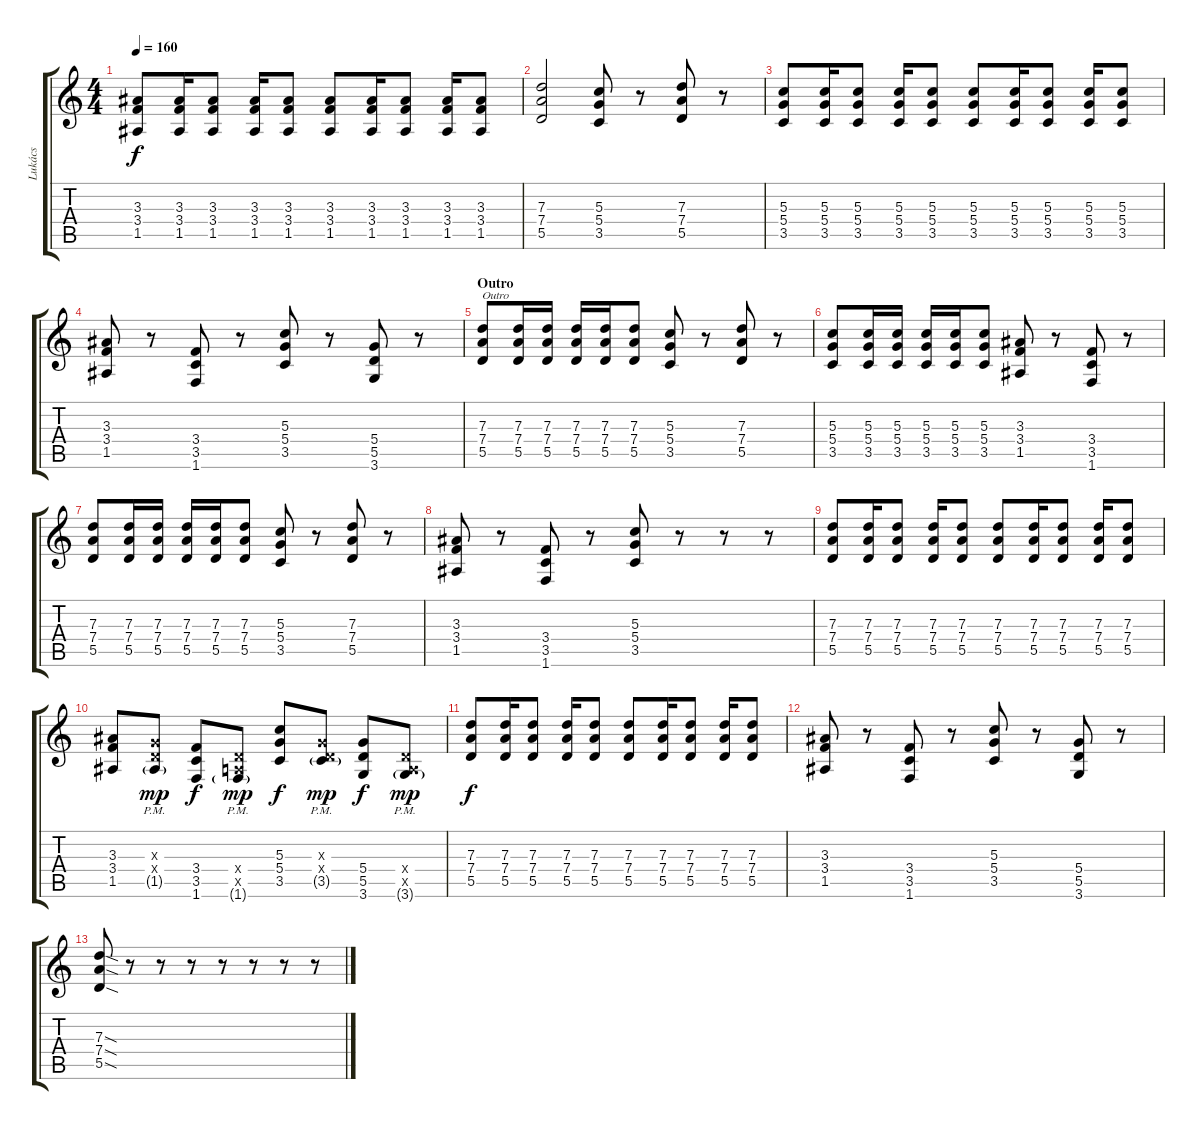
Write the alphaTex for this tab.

\track ("Lukács" "Lukács") {instrument distortionguitar}
\staff {score tabs}
\tuning (E4 B3 G3 D3 A2 E2) {hide}
\ts (4 4)
\tempo 160
\clef g2
\ks c
(3.3 3.4 1.5).8{dy f} (3.3 3.4 1.5).16 (3.3 3.4 1.5).8 (3.3 3.4 1.5).16 (3.3 3.4 1.5).8 (3.3 3.4 1.5).8 (3.3 3.4 1.5).16 (3.3 3.4 1.5).8 (3.3 3.4 1.5).16 (3.3 3.4 1.5).8 |
(7.3 7.4 5.5).2 (5.3 5.4 3.5).8 r.8 (7.3 7.4 5.5).8 r.8 |
(5.3 5.4 3.5).8 (5.3 5.4 3.5).16 (5.3 5.4 3.5).8 (5.3 5.4 3.5).16 (5.3 5.4 3.5).8 (5.3 5.4 3.5).8 (5.3 5.4 3.5).16 (5.3 5.4 3.5).8 (5.3 5.4 3.5).16 (5.3 5.4 3.5).8 |
(3.3 3.4 1.5).8 r.8 (3.4 3.5 1.6).8 r.8 (5.3 5.4 3.5).8 r.8 (5.4 5.5 3.6).8 r.8 |
\section ("" "Outro")
(7.3 7.4 5.5).8{txt "Outro"} (7.3 7.4 5.5).16 (7.3 7.4 5.5).16 (7.3 7.4 5.5).16 (7.3 7.4 5.5).16 (7.3 7.4 5.5).8 (5.3 5.4 3.5).8 r.8 (7.3 7.4 5.5).8 r.8 |
(5.3 5.4 3.5).8 (5.3 5.4 3.5).16 (5.3 5.4 3.5).16 (5.3 5.4 3.5).16 (5.3 5.4 3.5).16 (5.3 5.4 3.5).8 (3.3 3.4 1.5).8 r.8 (3.4 3.5 1.6).8 r.8 |
(7.3 7.4 5.5).8 (7.3 7.4 5.5).16 (7.3 7.4 5.5).16 (7.3 7.4 5.5).16 (7.3 7.4 5.5).16 (7.3 7.4 5.5).8 (5.3 5.4 3.5).8 r.8 (7.3 7.4 5.5).8 r.8 |
(3.3 3.4 1.5).8 r.8 (3.4 3.5 1.6).8 r.8 (5.3 5.4 3.5).8 r.8 r.8 r.8 |
(7.3 7.4 5.5).8 (7.3 7.4 5.5).16 (7.3 7.4 5.5).8 (7.3 7.4 5.5).16 (7.3 7.4 5.5).8 (7.3 7.4 5.5).8 (7.3 7.4 5.5).16 (7.3 7.4 5.5).8 (7.3 7.4 5.5).16 (7.3 7.4 5.5).8 |
(3.3 3.4 1.5).8 (0.3{x} 0.4{x} 1.5{g pm}).8{dy mp} (3.4 3.5 1.6).8{dy f} (0.4{x} 0.5{x} 1.6{g pm}).8{dy mp} (5.3 5.4 3.5).8{dy f} (0.3{x} 0.4{x} 3.5{g pm}).8{dy mp} (5.4 5.5 3.6).8{dy f} (0.4{x} 0.5{x} 3.6{g pm}).8{dy mp} |
(7.3 7.4 5.5).8{dy f} (7.3 7.4 5.5).16 (7.3 7.4 5.5).8 (7.3 7.4 5.5).16 (7.3 7.4 5.5).8 (7.3 7.4 5.5).8 (7.3 7.4 5.5).16 (7.3 7.4 5.5).8 (7.3 7.4 5.5).16 (7.3 7.4 5.5).8 |
(3.3 3.4 1.5).8 r.8 (3.4 3.5 1.6).8 r.8 (5.3 5.4 3.5).8 r.8 (5.4 5.5 3.6).8 r.8 |
(7.3{sod} 7.4{sod} 5.5{sod}).8 r.8 r.8 r.8 r.8 r.8 r.8 r.8
